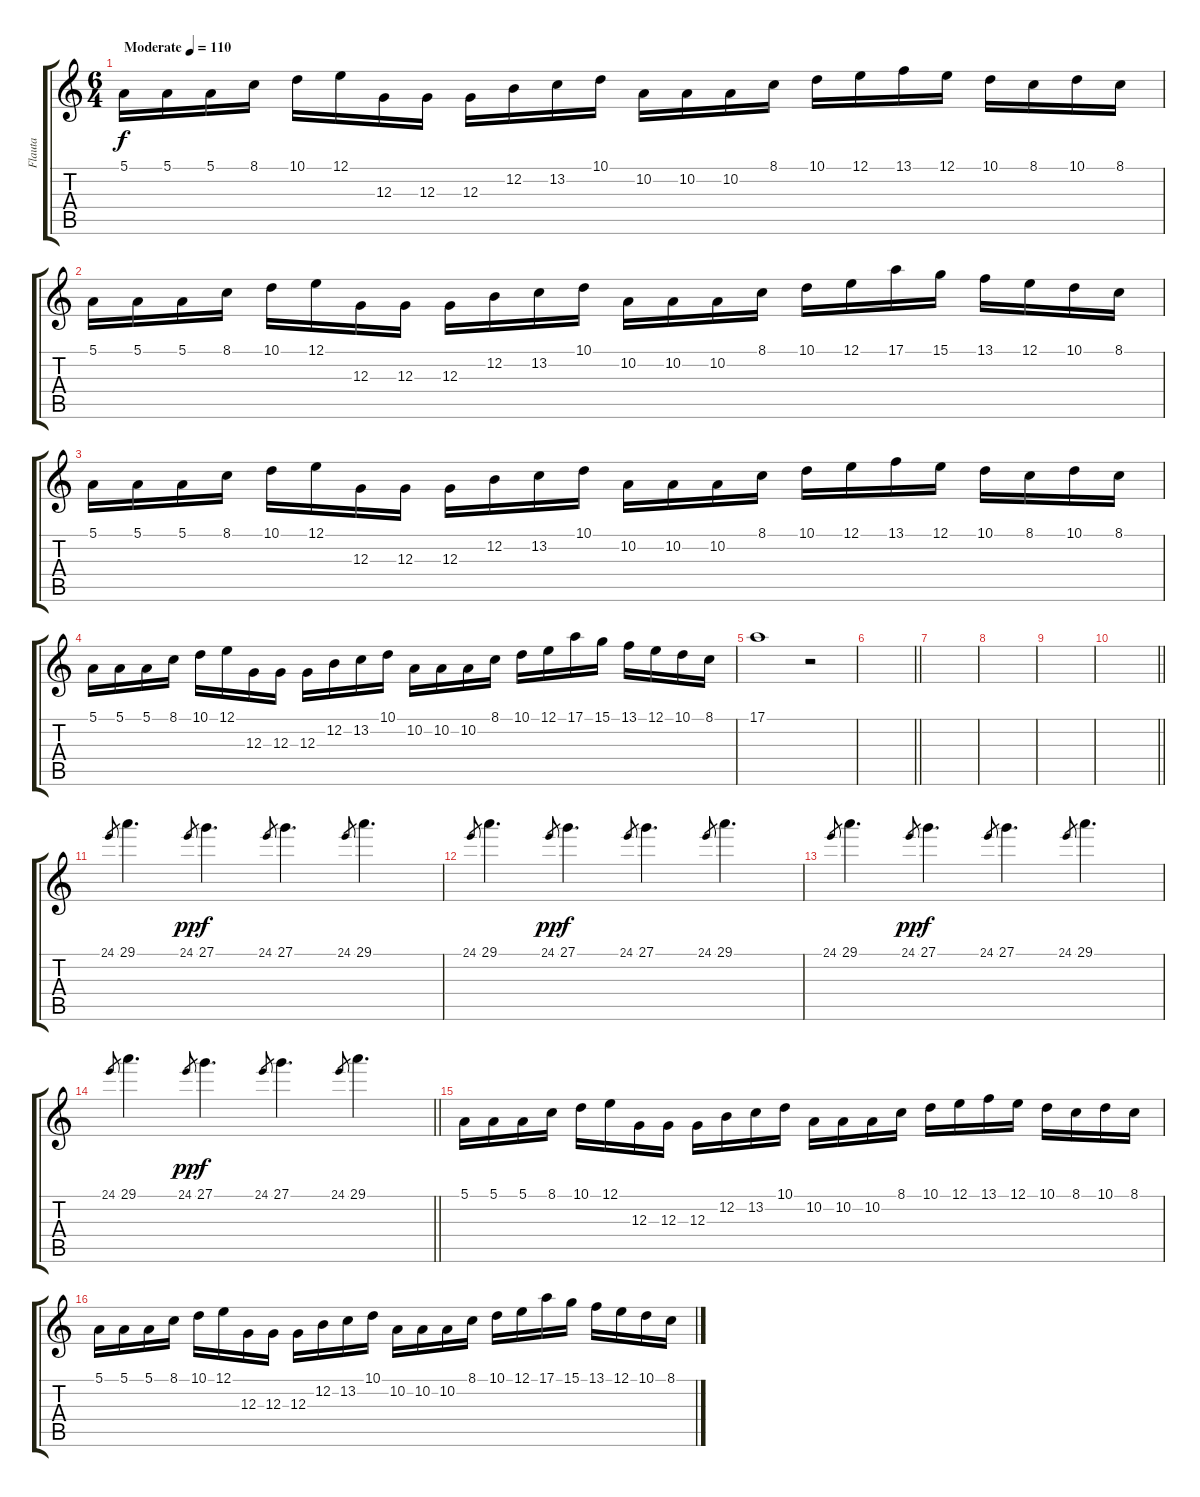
\track ("Flauta" "Flauta") {instrument flute}
\staff {score tabs}
\tuning (E4 B3 G3 D3 A2 E2) {hide}
\ts (6 4)
\tempo (110 "Moderate")
\clef g2
\ks c
5.1.16{dy f instrument flute} 5.1.16 5.1.16 8.1.16 10.1.16 12.1.16 12.3.16 12.3.16 12.3.16 12.2.16 13.2.16 10.1.16 10.2.16 10.2.16 10.2.16 8.1.16 10.1.16 12.1.16 13.1.16 12.1.16 10.1.16 8.1.16 10.1.16 8.1.16 |
5.1.16 5.1.16 5.1.16 8.1.16 10.1.16 12.1.16 12.3.16 12.3.16 12.3.16 12.2.16 13.2.16 10.1.16 10.2.16 10.2.16 10.2.16 8.1.16 10.1.16 12.1.16 17.1.16 15.1.16 13.1.16 12.1.16 10.1.16 8.1.16 |
5.1.16 5.1.16 5.1.16 8.1.16 10.1.16 12.1.16 12.3.16 12.3.16 12.3.16 12.2.16 13.2.16 10.1.16 10.2.16 10.2.16 10.2.16 8.1.16 10.1.16 12.1.16 13.1.16 12.1.16 10.1.16 8.1.16 10.1.16 8.1.16 |
5.1.16 5.1.16 5.1.16 8.1.16 10.1.16 12.1.16 12.3.16 12.3.16 12.3.16 12.2.16 13.2.16 10.1.16 10.2.16 10.2.16 10.2.16 8.1.16 10.1.16 12.1.16 17.1.16 15.1.16 13.1.16 12.1.16 10.1.16 8.1.16 |
17.1.1 r.2 |
\barLineRight lightlight
|
|
|
|
\barLineRight lightlight
|
24.1.8{gr} 29.1.4{d} 24.1.8{gr dy pp} 27.1.4{d dy f} 24.1.8{gr} 27.1.4{d} 24.1.8{gr} 29.1.4{d} |
24.1.8{gr} 29.1.4{d volume 8} 24.1.8{gr dy pp} 27.1.4{d dy f} 24.1.8{gr} 27.1.4{d} 24.1.8{gr} 29.1.4{d} |
24.1.8{gr} 29.1.4{d volume 8} 24.1.8{gr dy pp} 27.1.4{d dy f} 24.1.8{gr} 27.1.4{d} 24.1.8{gr} 29.1.4{d} |
\barLineRight lightlight
24.1.8{gr} 29.1.4{d volume 8} 24.1.8{gr dy pp} 27.1.4{d dy f} 24.1.8{gr} 27.1.4{d} 24.1.8{gr} 29.1.4{d} |
5.1.16 5.1.16 5.1.16 8.1.16 10.1.16 12.1.16 12.3.16 12.3.16 12.3.16 12.2.16 13.2.16 10.1.16 10.2.16 10.2.16 10.2.16 8.1.16 10.1.16 12.1.16 13.1.16 12.1.16 10.1.16 8.1.16 10.1.16 8.1.16 |
5.1.16 5.1.16 5.1.16 8.1.16 10.1.16 12.1.16 12.3.16 12.3.16 12.3.16 12.2.16 13.2.16 10.1.16 10.2.16 10.2.16 10.2.16 8.1.16 10.1.16 12.1.16 17.1.16 15.1.16 13.1.16 12.1.16 10.1.16 8.1.16
